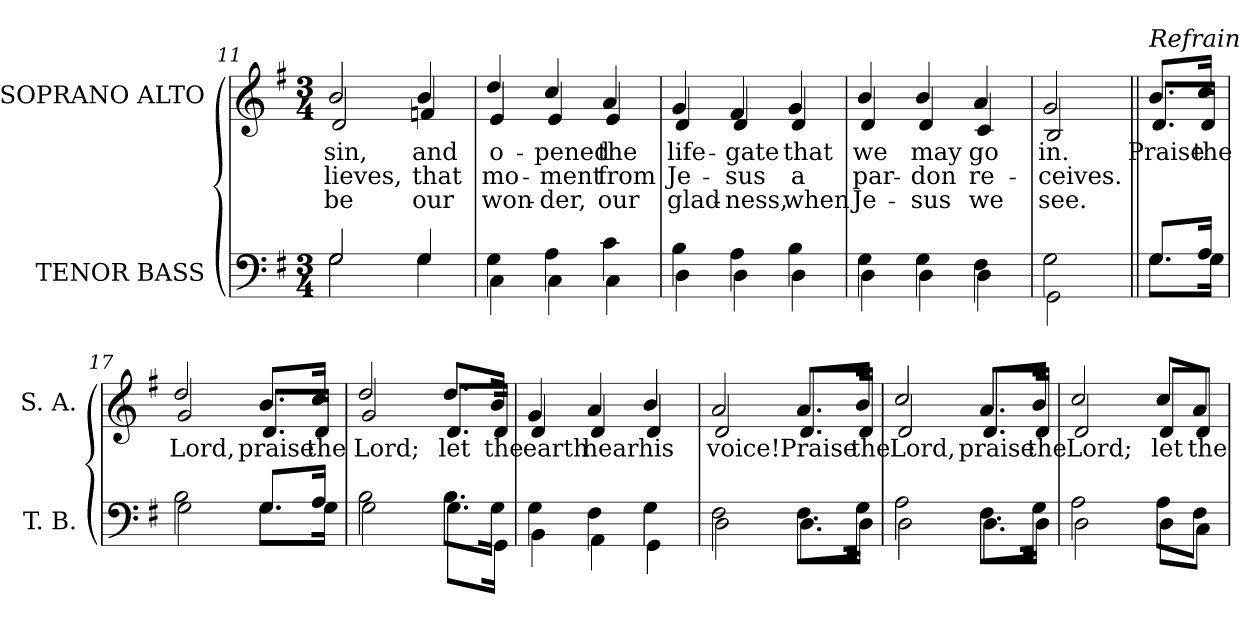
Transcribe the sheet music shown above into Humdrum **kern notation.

**kern	**kern	**text	**text	**text
*part2	*part1	*part1	*part1	*part1
*staff2	*staff1	*staff1	*staff1	*staff1
*I"TENOR BASS	*I"SOPRANO ALTO	*	*	*
*I'T. B.	*I'S. A.	*	*	*
*clefF4	*clefG2	*	*	*
*k[f#]	*k[f#]	*	*	*
*G:	*G:	*	*	*
*M3/4	*M3/4	*	*	*
=11	=11	=11	=11	=11
*^	*	*	*	*
!	!	!	!LO:LY:b:color=#000000	!LO:LY:b:color=#000000	!LO:LY:b:color=#000000
*	*	*^	*	*	*
2Gi/	2Gi\	2bi/	2di/	sin,	-lieves,	be
!	!	!	!	!LO:LY:b:color=#000000	!LO:LY:b:color=#000000	!LO:LY:b:color=#000000
4Gi/	4Gi\	4bi/	4fni/	and	that	our
=12	=12	=12	=12	=12	=12	=12
!	!	!	!	!LO:LY:b:color=#000000	!LO:LY:b:color=#000000	!LO:LY:b:color=#000000
4Gi\	4Ci\	4ddi/	4ei/	o-	mo-	won-
!	!	!	!	!LO:LY:b:color=#000000	!LO:LY:b:color=#000000	!LO:LY:b:color=#000000
4Ai\	4Ci\	4cci/	4ei/	-pened	-ment	-der,
!	!	!	!	!LO:LY:b:color=#000000	!LO:LY:b:color=#000000	!LO:LY:b:color=#000000
4ci\	4Ci\	4ai/	4ei/	the	from	our
!!LO:LB:g=z	!!
=13	=13	=13	=13	=13	=13	=13
!	!	!	!	!LO:LY:b:color=#000000	!LO:LY:b:color=#000000	!LO:LY:b:color=#000000
4Bi\	4Di\	4gi/	4di/	life-	Je-	glad-
!	!	!	!	!LO:LY:b:color=#000000	!LO:LY:b:color=#000000	!LO:LY:b:color=#000000
4Ai\	4Di\	4f#i/	4di/	-gate	-sus	-ness,
!	!	!	!	!LO:LY:b:color=#000000	!LO:LY:b:color=#000000	!LO:LY:b:color=#000000
4Bi\	4Di\	4gi/	4di/	that	a	when
=14	=14	=14	=14	=14	=14	=14
!	!	!	!	!LO:LY:b:color=#000000	!LO:LY:b:color=#000000	!LO:LY:b:color=#000000
4Gi\	4Di\	4bi/	4di/	we	par-	Je-
!	!	!	!	!LO:LY:b:color=#000000	!LO:LY:b:color=#000000	!LO:LY:b:color=#000000
4Gi\	4Di\	4bi/	4di/	may	-don	-sus
!	!	!	!	!LO:LY:b:color=#000000	!LO:LY:b:color=#000000	!LO:LY:b:color=#000000
4F#i\	4Di\	4ai/	4ci/	go	re-	we
=15	=15	=15	=15	=15	=15	=15
!	!	!	!	!LO:LY:b:color=#000000	!LO:LY:b:color=#000000	!LO:LY:b:color=#000000
2Gi\	2GGi\	2gi/	2Bi/	in.	-ceives.	see.
=16||	=16||	=16||	=16||	=16||	=16||	=16||
!	!	!LO:TX:a:i:t=Refrain	!	!	!	!
!	!	!	!	!LO:LY:b:color=#000000	!	!
8.Gi/L	8.Gi\L	8.bi/L	8.di/L	Praise	.	.
!	!	!	!	!LO:LY:b:color=#000000	!	!
16Ai/Jk	16Gi\Jk	16cci/Jk	16di/Jk	the	.	.
=17	=17	=17	=17	=17	=17	=17
!	!	!	!	!LO:LY:b:color=#000000	!	!
2Bi\	2Gi\	2ddi/	2gi/	Lord,	.	.
!	!	!	!	!LO:LY:b:color=#000000	!	!
8.Gi/L	8.Gi\L	8.bi/L	8.di/L	praise	.	.
!	!	!	!	!LO:LY:b:color=#000000	!	!
16Ai/Jk	16Gi\Jk	16cci/Jk	16di/Jk	the	.	.
!!LO:LB:g=z	!!
=18	=18	=18	=18	=18	=18	=18
!	!	!	!	!LO:LY:b:color=#000000	!	!
2Bi\	2Gi\	2ddi/	2gi/	Lord;	.	.
!	!	!	!	!LO:LY:b:color=#000000	!	!
8.Bi\L	8.Gi\L	8.ddi/L	8.di/L	let	.	.
!	!	!	!	!LO:LY:b:color=#000000	!	!
16Gi\Jk	16GGi\Jk	16bi/Jk	16di/Jk	the	.	.
=19	=19	=19	=19	=19	=19	=19
!	!	!	!	!LO:LY:b:color=#000000	!	!
4Gi\	4BBi\	4gi/	4di/	earth	.	.
!	!	!	!	!LO:LY:b:color=#000000	!	!
4F#i\	4AAi\	4ai/	4di/	hear	.	.
!	!	!	!	!LO:LY:b:color=#000000	!	!
4Gi\	4GGi\	4bi/	4di/	his	.	.
=20	=20	=20	=20	=20	=20	=20
!	!	!	!	!LO:LY:b:color=#000000	!	!
2F#i\	2Di\	2ai/	2di/	voice!	.	.
!	!	!	!	!LO:LY:b:color=#000000	!	!
8.F#i\L	8.Di\L	8.ai/L	8.di/L	Praise	.	.
!	!	!	!	!LO:LY:b:color=#000000	!	!
16Gi\Jk	16Di\Jk	16bi/Jk	16di/Jk	the	.	.
=21	=21	=21	=21	=21	=21	=21
!	!	!	!	!LO:LY:b:color=#000000	!	!
2Ai\	2Di\	2cci/	2di/	Lord,	.	.
!	!	!	!	!LO:LY:b:color=#000000	!	!
8.F#i\L	8.Di\L	8.ai/L	8.di/L	praise	.	.
!	!	!	!	!LO:LY:b:color=#000000	!	!
16Gi\Jk	16Di\Jk	16bi/Jk	16di/Jk	the	.	.
=22	=22	=22	=22	=22	=22	=22
!	!	!	!	!LO:LY:b:color=#000000	!	!
2Ai\	2Di\	2cci/	2di/	Lord;	.	.
!	!	!	!	!LO:LY:b:color=#000000	!	!
8Ai\L	8Di\L	8cci/L	8di/L	let	.	.
!	!	!	!	!LO:LY:b:color=#000000	!	!
8F#i\J	8Ci\J	8ai/J	8di/J	the	.	.
*v	*v	*	*	*	*	*
*	*v	*v	*	*	*
=	=	=	=	=
*-	*-	*-	*-	*-
